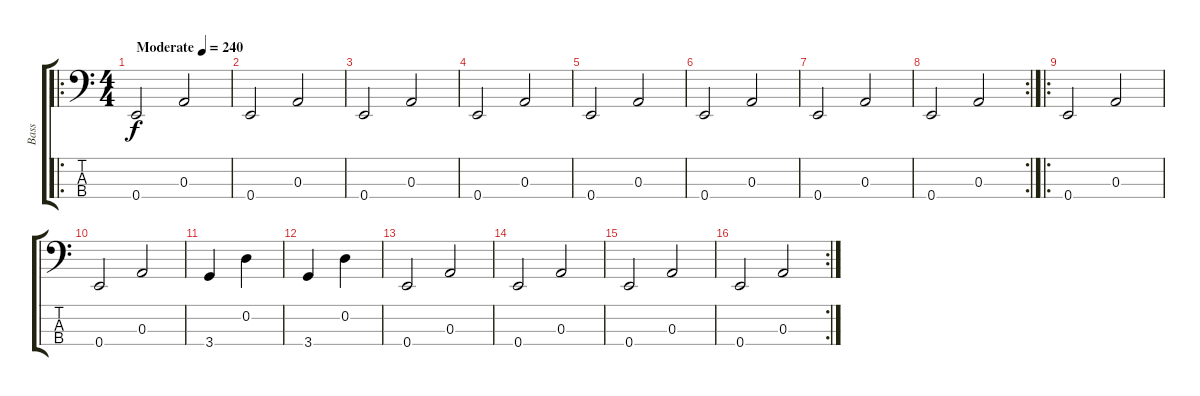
\track ("Bass" "Bass") {instrument acousticbass}
\staff {score tabs}
\tuning (G2 D2 A1 E1) {hide}
\ro
\ts (4 4)
\tempo (240 "Moderate")
\clef f4
\ks c
0.4.2{dy f instrument acousticbass} 0.3.2 |
0.4.2 0.3.2 |
0.4.2 0.3.2 |
0.4.2 0.3.2 |
0.4.2 0.3.2 |
0.4.2 0.3.2 |
0.4.2 0.3.2 |
\rc 2
0.4.2 0.3.2 |
\ro
0.4.2 0.3.2 |
0.4.2 0.3.2 |
3.4.4 0.2.4 |
3.4.4 0.2.4 |
0.4.2 0.3.2 |
0.4.2 0.3.2 |
0.4.2 0.3.2 |
\rc 2
0.4.2 0.3.2
